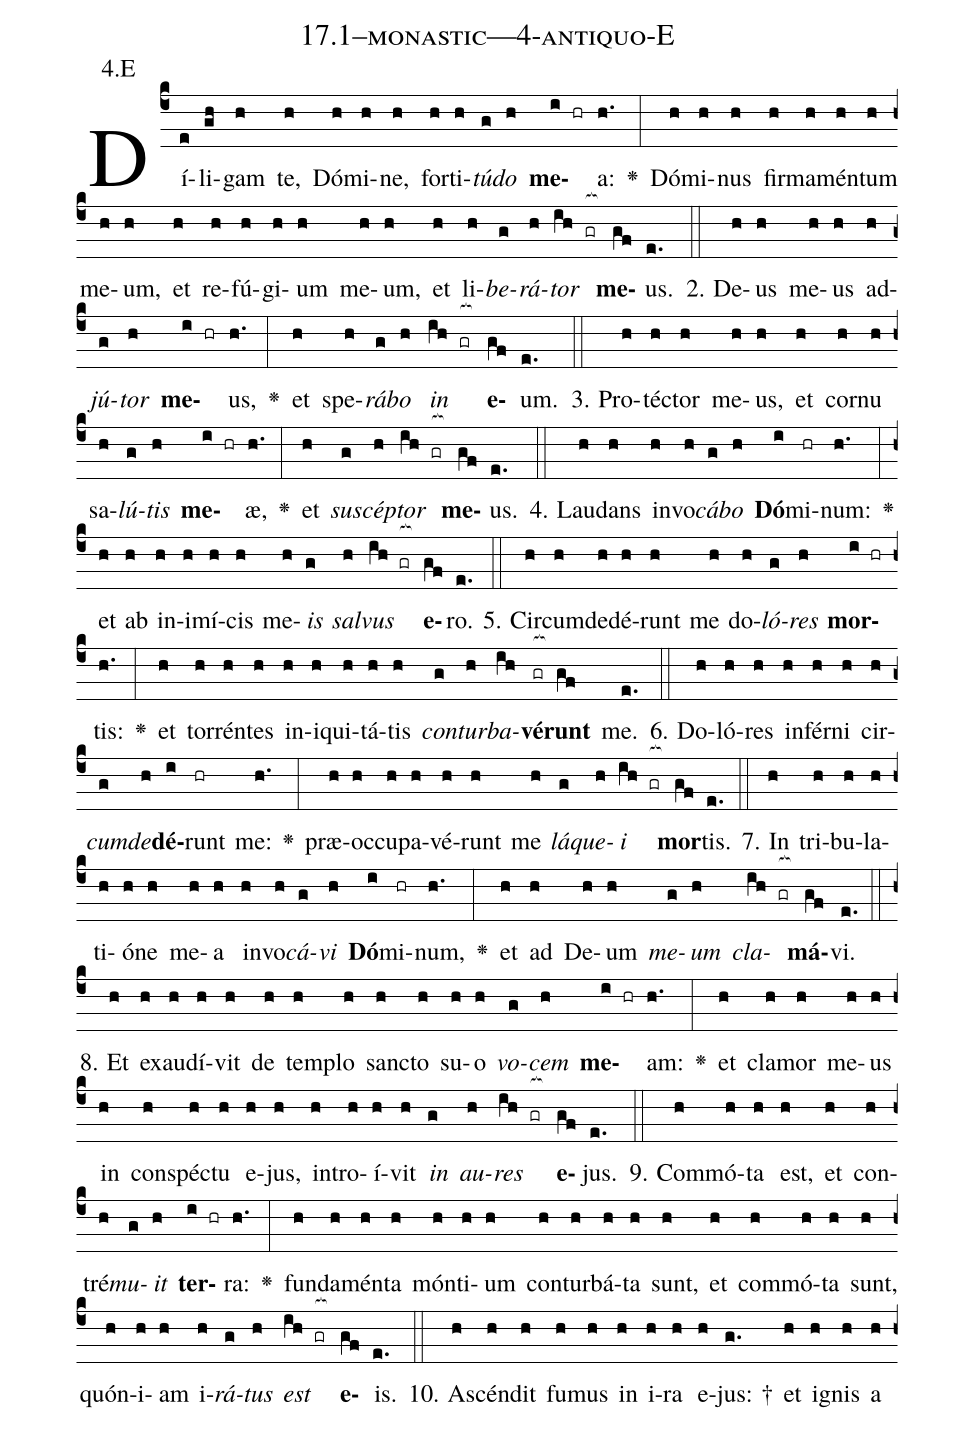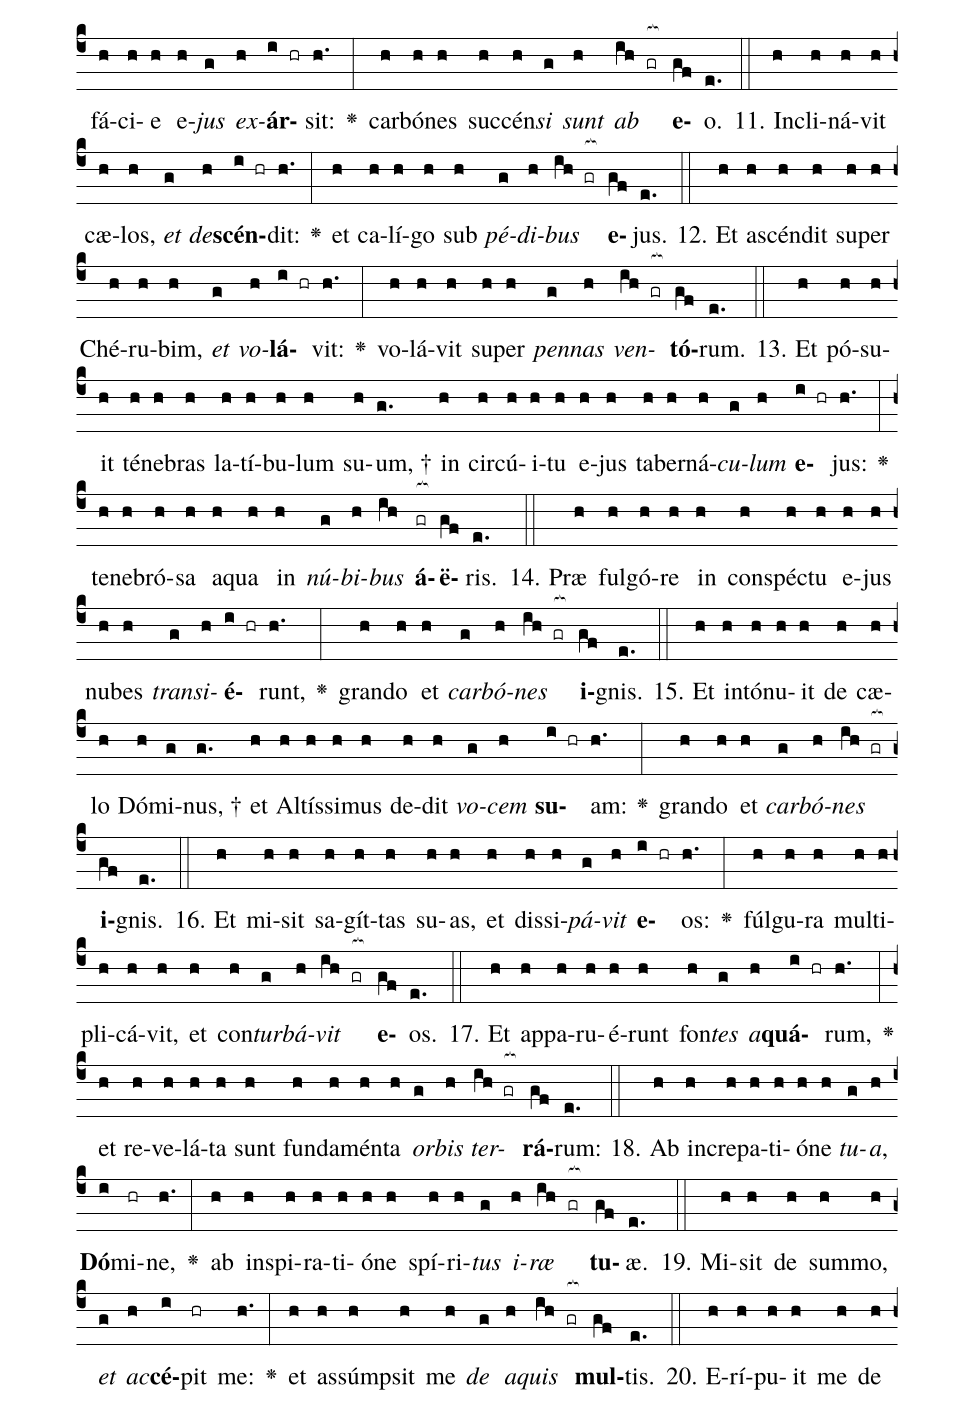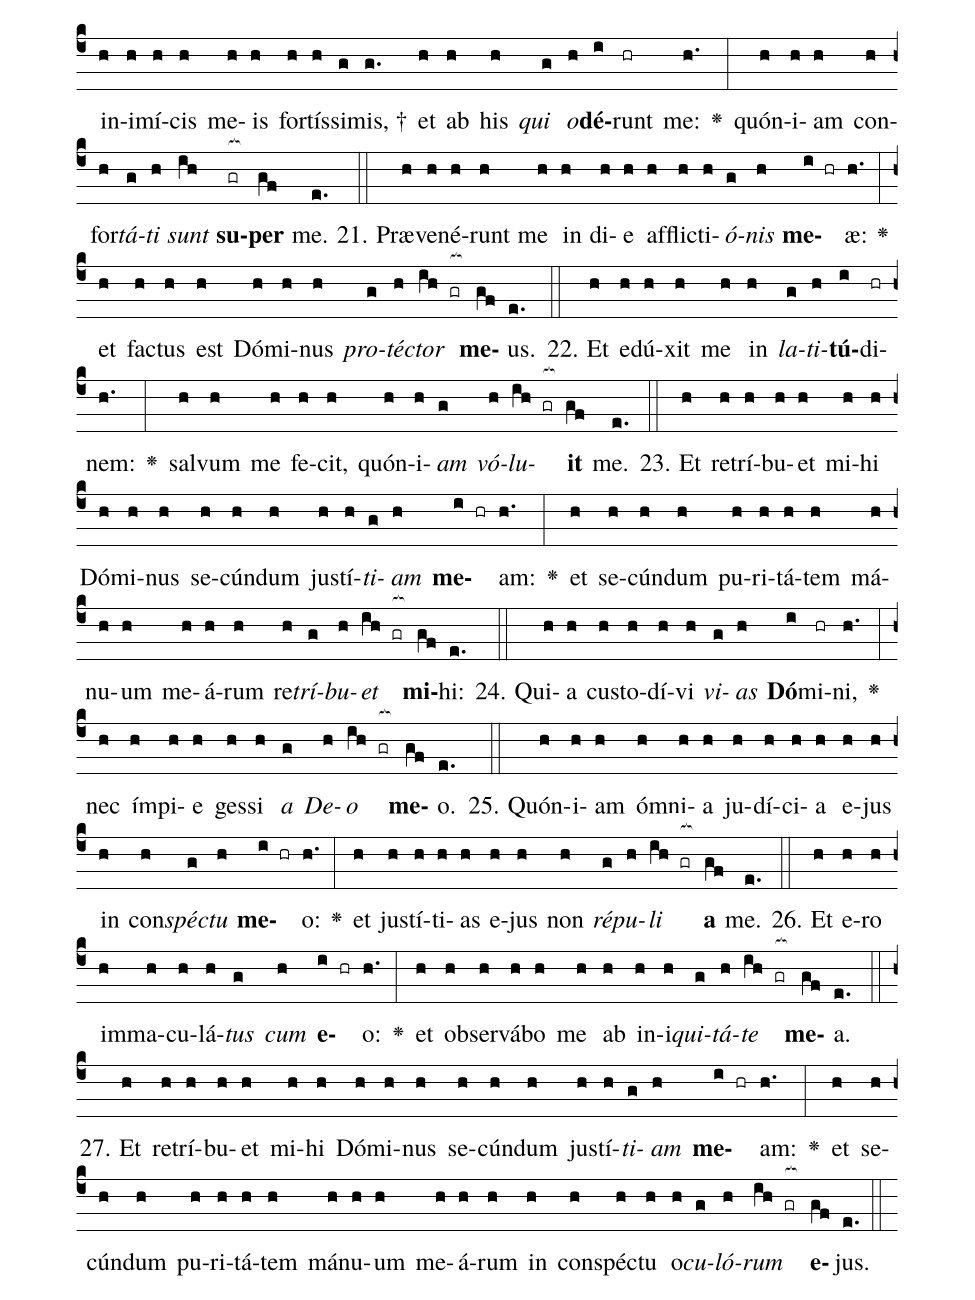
name: 17.1--monastic---4-antiquo-E;
annotation: 4.E;
%%
(c4)Dí(e)li(gh)gam(h) te,(h) Dó(h)mi(h)ne,(h) for(h)ti(h)<i>tú</i>(g)<i>do</i>(h) <b>me</b>(i hr)a:(h.) <v>\greheightstar</v>(:) Dó(h)mi(h)nus(h) fir(h)ma(h)mén(h)tum(h) me(h)um,(h) et(h) re(h)fú(h)gi(h)um(h) me(h)um,(h) et(h) li(h)<i>be</i>(g)<i>rá</i>(h)<i>tor</i>(ih gr[ocb:1{]) <b>me</b>(gf[ocb:0}])us.(e.) (::)
2. De(h)us(h) me(h)us(h) ad(h)<i>jú</i>(g)<i>tor</i>(h) <b>me</b>(i hr)us,(h.) <v>\greheightstar</v>(:) et(h) spe(h)<i>rá</i>(g)<i>bo</i>(h) <i>in</i>(ih gr[ocb:1{]) <b>e</b>(gf[ocb:0}])um.(e.) (::)
3. Pro(h)téc(h)tor(h) me(h)us,(h) et(h) cor(h)nu(h) sa(h)<i>lú</i>(g)<i>tis</i>(h) <b>me</b>(i hr)æ,(h.) <v>\greheightstar</v>(:) et(h) <i>su</i>(g)<i>scép</i>(h)<i>tor</i>(ih gr[ocb:1{]) <b>me</b>(gf[ocb:0}])us.(e.) (::)
4. Lau(h)dans(h) in(h)vo(h)<i>cá</i>(g)<i>bo</i>(h) <b>Dó</b>(i)mi(hr)num:(h.) <v>\greheightstar</v>(:) et(h) ab(h) in(h)i(h)mí(h)cis(h) me(h)<i>is</i>(g) <i>sal</i>(h)<i>vus</i>(ih gr[ocb:1{]) <b>e</b>(gf[ocb:0}])ro.(e.) (::)
5. Cir(h)cum(h)de(h)dé(h)runt(h) me(h) do(h)<i>ló</i>(g)<i>res</i>(h) <b>mor</b>(i hr)tis:(h.) <v>\greheightstar</v>(:) et(h) tor(h)rén(h)tes(h) in(h)i(h)qui(h)tá(h)tis(h) <i>con</i>(g)<i>tur</i>(h)<i>ba</i>(ih)<b>vé</b>(gr[ocb:1{])<b>runt</b>(gf[ocb:0}]) me.(e.) (::)
6. Do(h)ló(h)res(h) in(h)fér(h)ni(h) cir(h)<i>cum</i>(g)<i>de</i>(h)<b>dé</b>(i)runt(hr) me:(h.) <v>\greheightstar</v>(:) præ(h)oc(h)cu(h)pa(h)vé(h)runt(h) me(h) <i>lá</i>(g)<i>que</i>(h)<i>i</i>(ih gr[ocb:1{]) <b>mor</b>(gf[ocb:0}])tis.(e.) (::)
7. In(h) tri(h)bu(h)la(h)ti(h)ó(h)ne(h) me(h)a(h) in(h)vo(h)<i>cá</i>(g)<i>vi</i>(h) <b>Dó</b>(i)mi(hr)num,(h.) <v>\greheightstar</v>(:) et(h) ad(h) De(h)um(h) <i>me</i>(g)<i>um</i>(h) <i>cla</i>(ih gr[ocb:1{])<b>má</b>(gf[ocb:0}])vi.(e.) (::)
8. Et(h) ex(h)au(h)dí(h)vit(h) de(h) tem(h)plo(h) sanc(h)to(h) su(h)o(h) <i>vo</i>(g)<i>cem</i>(h) <b>me</b>(i hr)am:(h.) <v>\greheightstar</v>(:) et(h) cla(h)mor(h) me(h)us(h) in(h) con(h)spéc(h)tu(h) e(h)jus,(h) in(h)tro(h)í(h)vit(h) <i>in</i>(g) <i>au</i>(h)<i>res</i>(ih gr[ocb:1{]) <b>e</b>(gf[ocb:0}])jus.(e.) (::)
9. Com(h)mó(h)ta(h) est,(h) et(h) con(h)tré(h)<i>mu</i>(g)<i>it</i>(h) <b>ter</b>(i hr)ra:(h.) <v>\greheightstar</v>(:) fun(h)da(h)mén(h)ta(h) món(h)ti(h)um(h) con(h)tur(h)bá(h)ta(h) sunt,(h) et(h) com(h)mó(h)ta(h) sunt,(h) quón(h)i(h)am(h) i(h)<i>rá</i>(g)<i>tus</i>(h) <i>est</i>(ih gr[ocb:1{]) <b>e</b>(gf[ocb:0}])is.(e.) (::)
10. A(h)scén(h)dit(h) fu(h)mus(h) in(h) i(h)ra(h) e(h)jus: †(g.) et(h) i(h)gnis(h) a(h) fá(h)ci(h)e(h) e(h)<i>jus</i>(g) <i>ex</i>(h)<b>ár</b>(i hr)sit:(h.) <v>\greheightstar</v>(:) car(h)bó(h)nes(h) suc(h)cén(h)<i>si</i>(g) <i>sunt</i>(h) <i>ab</i>(ih gr[ocb:1{]) <b>e</b>(gf[ocb:0}])o.(e.) (::)
11. In(h)cli(h)ná(h)vit(h) cæ(h)los,(h) <i>et</i>(g) <i>de</i>(h)<b>scén</b>(i hr)dit:(h.) <v>\greheightstar</v>(:) et(h) ca(h)lí(h)go(h) sub(h) <i>pé</i>(g)<i>di</i>(h)<i>bus</i>(ih gr[ocb:1{]) <b>e</b>(gf[ocb:0}])jus.(e.) (::)
12. Et(h) a(h)scén(h)dit(h) su(h)per(h) Ché(h)ru(h)bim,(h) <i>et</i>(g) <i>vo</i>(h)<b>lá</b>(i hr)vit:(h.) <v>\greheightstar</v>(:) vo(h)lá(h)vit(h) su(h)per(h) <i>pen</i>(g)<i>nas</i>(h) <i>ven</i>(ih gr[ocb:1{])<b>tó</b>(gf[ocb:0}])rum.(e.) (::)
13. Et(h) pó(h)su(h)it(h) té(h)ne(h)bras(h) la(h)tí(h)bu(h)lum(h) su(h)um, †(g.) in(h) cir(h)cú(h)i(h)tu(h) e(h)jus(h) ta(h)ber(h)ná(h)<i>cu</i>(g)<i>lum</i>(h) <b>e</b>(i hr)jus:(h.) <v>\greheightstar</v>(:) te(h)ne(h)bró(h)sa(h) a(h)qua(h) in(h) <i>nú</i>(g)<i>bi</i>(h)<i>bus</i>(ih) <b>á</b>(gr[ocb:1{])<b>ë</b>(gf[ocb:0}])ris.(e.) (::)
14. Præ(h) ful(h)gó(h)re(h) in(h) con(h)spéc(h)tu(h) e(h)jus(h) nu(h)bes(h) <i>trans</i>(g)<i>i</i>(h)<b>é</b>(i hr)runt,(h.) <v>\greheightstar</v>(:) gran(h)do(h) et(h) <i>car</i>(g)<i>bó</i>(h)<i>nes</i>(ih gr[ocb:1{]) <b>i</b>(gf[ocb:0}])gnis.(e.) (::)
15. Et(h) in(h)tó(h)nu(h)it(h) de(h) cæ(h)lo(h) Dó(h)mi(g)nus, †(g.) et(h) Al(h)tís(h)si(h)mus(h) de(h)dit(h) <i>vo</i>(g)<i>cem</i>(h) <b>su</b>(i hr)am:(h.) <v>\greheightstar</v>(:) gran(h)do(h) et(h) <i>car</i>(g)<i>bó</i>(h)<i>nes</i>(ih gr[ocb:1{]) <b>i</b>(gf[ocb:0}])gnis.(e.) (::)
16. Et(h) mi(h)sit(h) sa(h)gít(h)tas(h) su(h)as,(h) et(h) dis(h)si(h)<i>pá</i>(g)<i>vit</i>(h) <b>e</b>(i hr)os:(h.) <v>\greheightstar</v>(:) fúl(h)gu(h)ra(h) mul(h)ti(h)pli(h)cá(h)vit,(h) et(h) con(h)<i>tur</i>(g)<i>bá</i>(h)<i>vit</i>(ih gr[ocb:1{]) <b>e</b>(gf[ocb:0}])os.(e.) (::)
17. Et(h) ap(h)pa(h)ru(h)é(h)runt(h) fon(h)<i>tes</i>(g) <i>a</i>(h)<b>quá</b>(i hr)rum,(h.) <v>\greheightstar</v>(:) et(h) re(h)ve(h)lá(h)ta(h) sunt(h) fun(h)da(h)mén(h)ta(h) <i>or</i>(g)<i>bis</i>(h) <i>ter</i>(ih gr[ocb:1{])<b>rá</b>(gf[ocb:0}])rum:(e.) (::)
18. Ab(h) in(h)cre(h)pa(h)ti(h)ó(h)ne(h) <i>tu</i>(g)<i>a</i>,(h) <b>Dó</b>(i)mi(hr)ne,(h.) <v>\greheightstar</v>(:) ab(h) in(h)spi(h)ra(h)ti(h)ó(h)ne(h) spí(h)ri(h)<i>tus</i>(g) <i>i</i>(h)<i>ræ</i>(ih gr[ocb:1{]) <b>tu</b>(gf[ocb:0}])æ.(e.) (::)
19. Mi(h)sit(h) de(h) sum(h)mo,(h) <i>et</i>(g) <i>ac</i>(h)<b>cé</b>(i)pit(hr) me:(h.) <v>\greheightstar</v>(:) et(h) as(h)súmp(h)sit(h) me(h) <i>de</i>(g) <i>a</i>(h)<i>quis</i>(ih gr[ocb:1{]) <b>mul</b>(gf[ocb:0}])tis.(e.) (::)
20. E(h)rí(h)pu(h)it(h) me(h) de(h) in(h)i(h)mí(h)cis(h) me(h)is(h) for(h)tís(h)si(g)mis, †(g.) et(h) ab(h) his(h) <i>qui</i>(g) <i>o</i>(h)<b>dé</b>(i)runt(hr) me:(h.) <v>\greheightstar</v>(:) quón(h)i(h)am(h) con(h)for(h)<i>tá</i>(g)<i>ti</i>(h) <i>sunt</i>(ih) <b>su</b>(gr[ocb:1{])<b>per</b>(gf[ocb:0}]) me.(e.) (::)
21. Præ(h)ve(h)né(h)runt(h) me(h) in(h) di(h)e(h) af(h)flic(h)ti(h)<i>ó</i>(g)<i>nis</i>(h) <b>me</b>(i hr)æ:(h.) <v>\greheightstar</v>(:) et(h) fac(h)tus(h) est(h) Dó(h)mi(h)nus(h) <i>pro</i>(g)<i>téc</i>(h)<i>tor</i>(ih gr[ocb:1{]) <b>me</b>(gf[ocb:0}])us.(e.) (::)
22. Et(h) e(h)dú(h)xit(h) me(h) in(h) <i>la</i>(g)<i>ti</i>(h)<b>tú</b>(i)di(hr)nem:(h.) <v>\greheightstar</v>(:) sal(h)vum(h) me(h) fe(h)cit,(h) quón(h)i(h)<i>am</i>(g) <i>vó</i>(h)<i>lu</i>(ih gr[ocb:1{])<b>it</b>(gf[ocb:0}]) me.(e.) (::)
23. Et(h) re(h)trí(h)bu(h)et(h) mi(h)hi(h) Dó(h)mi(h)nus(h) se(h)cún(h)dum(h) jus(h)tí(h)<i>ti</i>(g)<i>am</i>(h) <b>me</b>(i hr)am:(h.) <v>\greheightstar</v>(:) et(h) se(h)cún(h)dum(h) pu(h)ri(h)tá(h)tem(h) má(h)nu(h)um(h) me(h)á(h)rum(h) re(h)<i>trí</i>(g)<i>bu</i>(h)<i>et</i>(ih gr[ocb:1{]) <b>mi</b>(gf[ocb:0}])hi:(e.) (::)
24. Qui(h)a(h) cus(h)to(h)dí(h)vi(h) <i>vi</i>(g)<i>as</i>(h) <b>Dó</b>(i)mi(hr)ni,(h.) <v>\greheightstar</v>(:) nec(h) ím(h)pi(h)e(h) ges(h)si(h) <i>a</i>(g) <i>De</i>(h)<i>o</i>(ih gr[ocb:1{]) <b>me</b>(gf[ocb:0}])o.(e.) (::)
25. Quón(h)i(h)am(h) óm(h)ni(h)a(h) ju(h)dí(h)ci(h)a(h) e(h)jus(h) in(h) con(h)<i>spéc</i>(g)<i>tu</i>(h) <b>me</b>(i hr)o:(h.) <v>\greheightstar</v>(:) et(h) jus(h)tí(h)ti(h)as(h) e(h)jus(h) non(h) <i>ré</i>(g)<i>pu</i>(h)<i>li</i>(ih gr[ocb:1{]) <b>a</b>(gf[ocb:0}]) me.(e.) (::)
26. Et(h) e(h)ro(h) im(h)ma(h)cu(h)lá(h)<i>tus</i>(g) <i>cum</i>(h) <b>e</b>(i hr)o:(h.) <v>\greheightstar</v>(:) et(h) ob(h)ser(h)vá(h)bo(h) me(h) ab(h) in(h)i(h)<i>qui</i>(g)<i>tá</i>(h)<i>te</i>(ih gr[ocb:1{]) <b>me</b>(gf[ocb:0}])a.(e.) (::)
27. Et(h) re(h)trí(h)bu(h)et(h) mi(h)hi(h) Dó(h)mi(h)nus(h) se(h)cún(h)dum(h) jus(h)tí(h)<i>ti</i>(g)<i>am</i>(h) <b>me</b>(i hr)am:(h.) <v>\greheightstar</v>(:) et(h) se(h)cún(h)dum(h) pu(h)ri(h)tá(h)tem(h) má(h)nu(h)um(h) me(h)á(h)rum(h) in(h) con(h)spéc(h)tu(h) o(h)<i>cu</i>(g)<i>ló</i>(h)<i>rum</i>(ih gr[ocb:1{]) <b>e</b>(gf[ocb:0}])jus.(e.) (::)
